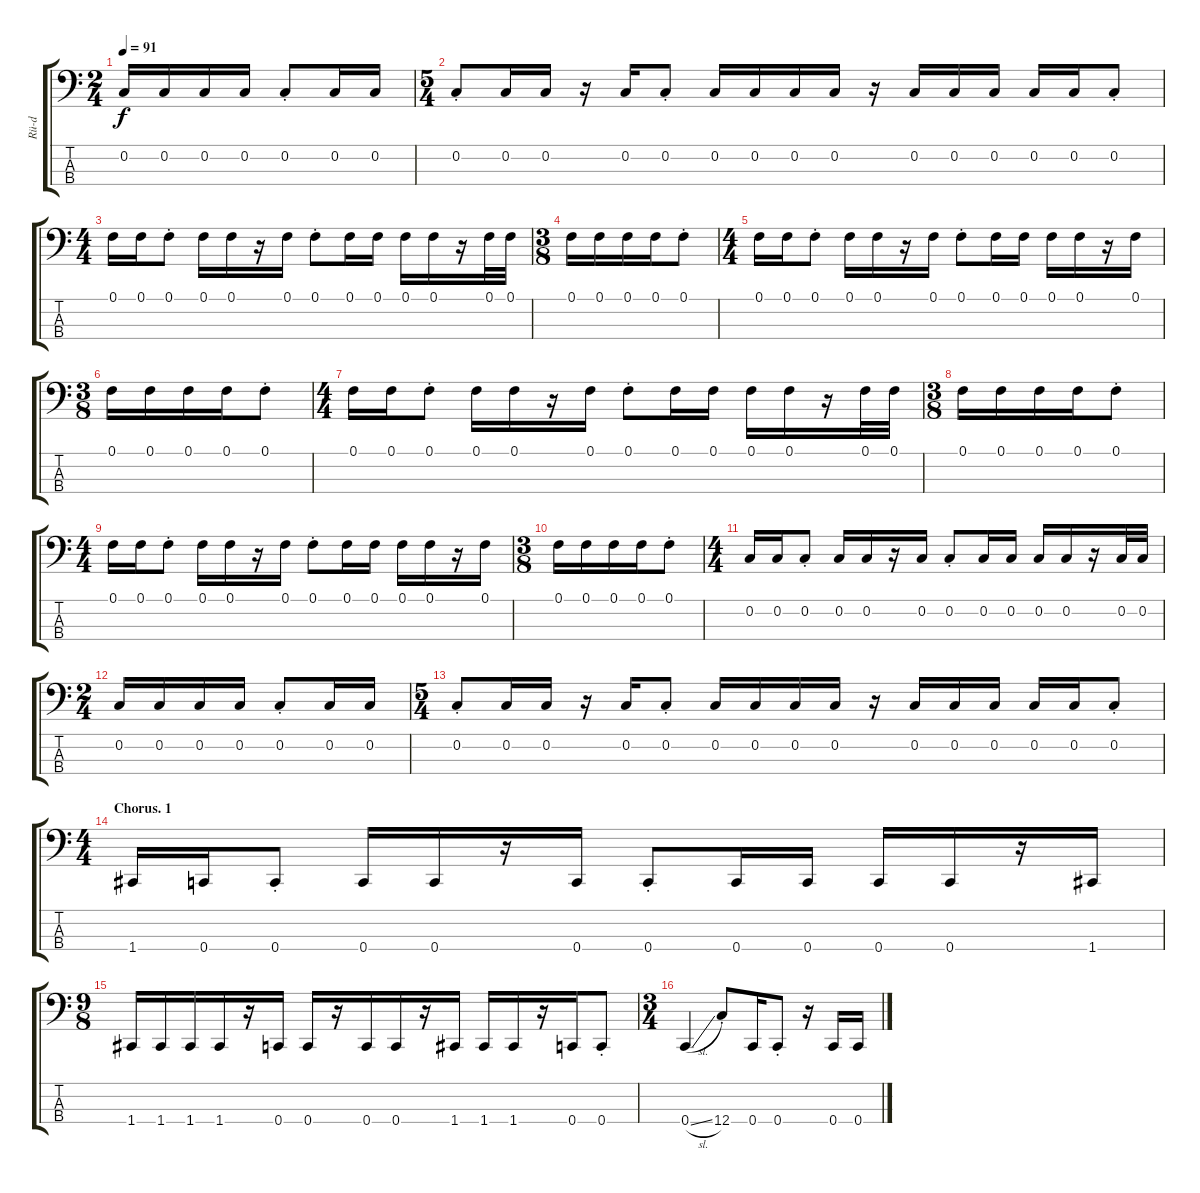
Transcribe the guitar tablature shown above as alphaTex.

\track ("Rü-d" "Rü-d") {instrument electricbassfinger}
\staff {score tabs}
\tuning (F2 C2 G1 C1) {hide}
\ts (2 4)
\tempo 91
\clef f4
\ks c
0.2.16{dy f} 0.2.16 0.2.16 0.2.16 0.2{st}.8 0.2.16 0.2.16 |
\ts (5 4)
0.2{st}.8 0.2.16 0.2.16 r.16 0.2.16 0.2{st}.8 0.2.16 0.2.16 0.2.16 0.2.16 r.16 0.2.16 0.2.16 0.2.16 0.2.16 0.2.16 0.2{st}.8 |
\ts (4 4)
0.1.16 0.1.16 0.1{st}.8 0.1.16 0.1.16 r.16 0.1.16 0.1{st}.8 0.1.16 0.1.16 0.1.16 0.1.16 r.16 0.1.32 0.1.32 |
\ts (3 8)
0.1.16 0.1.16 0.1.16 0.1.16 0.1{st}.8 |
\ts (4 4)
0.1.16 0.1.16 0.1{st}.8 0.1.16 0.1.16 r.16 0.1.16 0.1{st}.8 0.1.16 0.1.16 0.1.16 0.1.16 r.16 0.1.16 |
\ts (3 8)
0.1.16 0.1.16 0.1.16 0.1.16 0.1{st}.8 |
\ts (4 4)
0.1.16 0.1.16 0.1{st}.8 0.1.16 0.1.16 r.16 0.1.16 0.1{st}.8 0.1.16 0.1.16 0.1.16 0.1.16 r.16 0.1.32 0.1.32 |
\ts (3 8)
0.1.16 0.1.16 0.1.16 0.1.16 0.1{st}.8 |
\ts (4 4)
0.1.16 0.1.16 0.1{st}.8 0.1.16 0.1.16 r.16 0.1.16 0.1{st}.8 0.1.16 0.1.16 0.1.16 0.1.16 r.16 0.1.16 |
\ts (3 8)
0.1.16 0.1.16 0.1.16 0.1.16 0.1{st}.8 |
\ts (4 4)
0.2.16 0.2.16 0.2{st}.8 0.2.16 0.2.16 r.16 0.2.16 0.2{st}.8 0.2.16 0.2.16 0.2.16 0.2.16 r.16 0.2.32 0.2.32 |
\ts (2 4)
0.2.16 0.2.16 0.2.16 0.2.16 0.2{st}.8 0.2.16 0.2.16 |
\ts (5 4)
0.2{st}.8 0.2.16 0.2.16 r.16 0.2.16 0.2{st}.8 0.2.16 0.2.16 0.2.16 0.2.16 r.16 0.2.16 0.2.16 0.2.16 0.2.16 0.2.16 0.2{st}.8 |
\ts (4 4)
\section ("" "Chorus. 1")
1.4.16 0.4.16 0.4{st}.8 0.4.16 0.4.16 r.16 0.4.16 0.4{st}.8 0.4.16 0.4.16 0.4.16 0.4.16 r.16 1.4.16 |
\ts (9 8)
1.4.16 1.4.16 1.4.16 1.4.16 r.16 0.4.16 0.4.16 r.16 0.4.16 0.4.16 r.16 1.4.16 1.4.16 1.4.16 r.16 0.4.16 0.4{st}.8 |
\ts (3 4)
0.4{sl}.4 12.4{st}.8 0.4.16 0.4{st}.8 r.16 0.4.16 0.4.16
